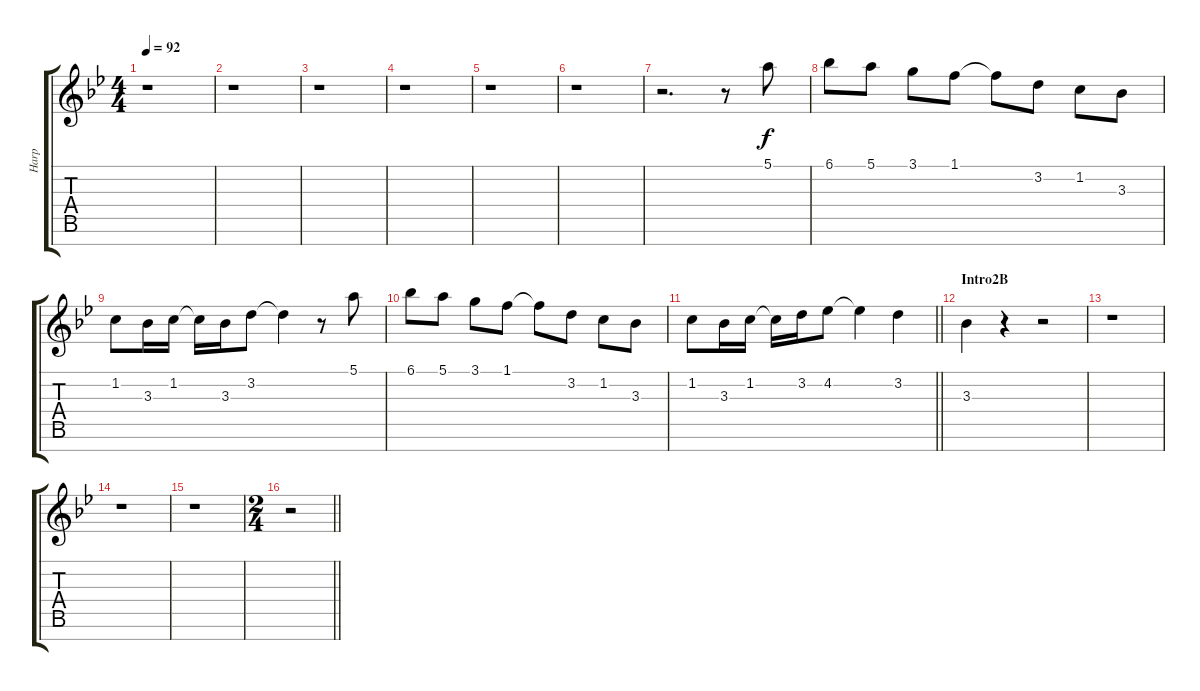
\track ("Harp" "Harp") {instrument orchestralharp}
\staff {score tabs}
\tuning (E5 B4 G4 D4 A3 E3 B2) {hide}
\ts (4 4)
\tempo 92
\clef g2
\ks bb
r.1{dy f} |
r.1 |
r.1 |
r.1 |
r.1 |
r.1 |
r.2{d} r.8 5.1.8 |
6.1.8 5.1.8 3.1.8 1.1.8 1.1{t}.8 3.2.8 1.2.8 3.3.8 |
1.2.8 3.3.16 1.2.16 1.2{t}.16 3.3.16 3.2.8 3.2{t}.4 r.8 5.1.8 |
6.1.8 5.1.8 3.1.8 1.1.8 1.1{t}.8 3.2.8 1.2.8 3.3.8 |
\barLineRight lightlight
1.2.8 3.3.16 1.2.16 1.2{t}.16 3.2.16 4.2.8 4.2{t}.4 3.2.4 |
\section ("" "Intro2B")
3.3.4 r.4 r.2 |
r.1 |
r.1 |
r.1 |
\ts (2 4)
\barLineRight lightlight
r.2
